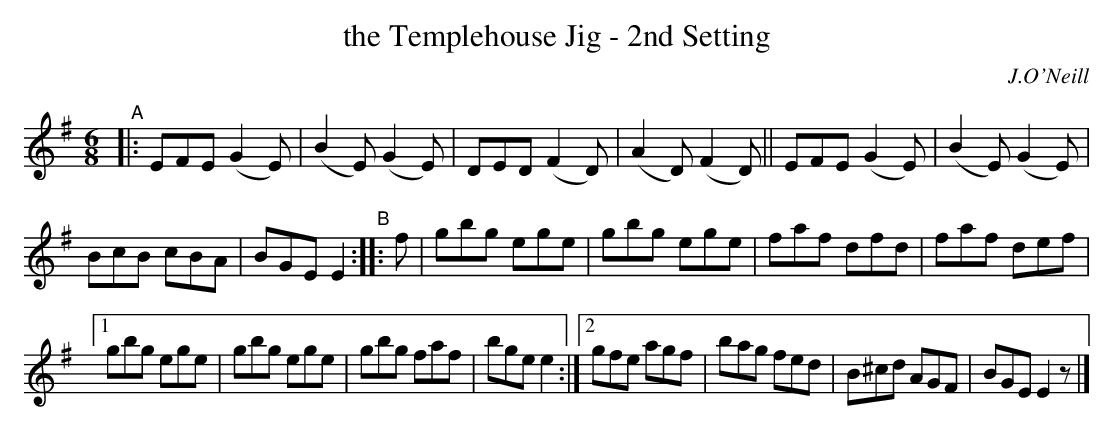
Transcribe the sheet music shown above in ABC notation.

X:1
T: the Templehouse Jig - 2nd Setting
O: J.O'Neill
M: 6/8
L: 1/8
K: Em
"^A"|:\
EFE (G2E) | (B2E) (G2E) | DED (F2D) |\
(A2D) (F2D) || EFE (G2E) | (B2E) (G2E) |
BcB cBA | BGE E2 "^B":: f |\
gbg ege | gbg ege | faf dfd | faf def |
[1 gbg ege | gbg ege | gbg faf | bge e2 :|\
[2 gfe agf | bag fed | B^cd AGF | BGE E2z |]
